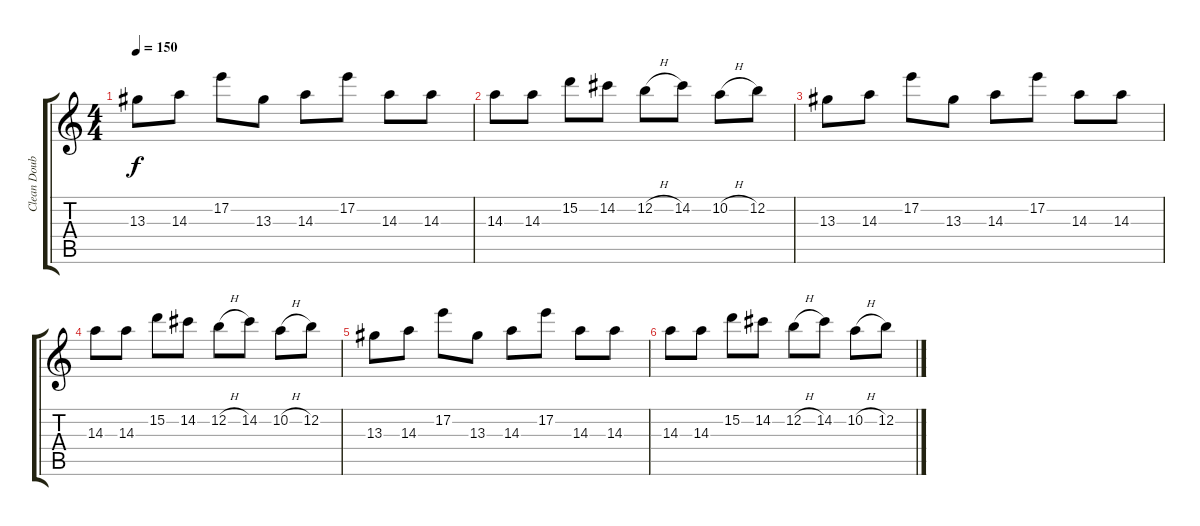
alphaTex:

\track ("Clean Double" "Clean Doub") {instrument electricguitarclean}
\staff {score tabs}
\tuning (E4 B3 G3 D3 A2 D2) {hide}
\ts (4 4)
\tempo 150
\clef g2
\ks c
13.3.8{dy f} 14.3.8 17.2.8 13.3.8 14.3.8 17.2.8 14.3.8 14.3.8 |
14.3.8 14.3.8 15.2.8 14.2.8 12.2{h}.8 14.2.8 10.2{h}.8 12.2.8 |
13.3.8 14.3.8 17.2.8 13.3.8 14.3.8 17.2.8 14.3.8 14.3.8 |
14.3.8 14.3.8 15.2.8 14.2.8 12.2{h}.8 14.2.8 10.2{h}.8 12.2.8 |
13.3.8 14.3.8 17.2.8 13.3.8 14.3.8 17.2.8 14.3.8 14.3.8 |
14.3.8 14.3.8 15.2.8 14.2.8 12.2{h}.8 14.2.8 10.2{h}.8 12.2.8
